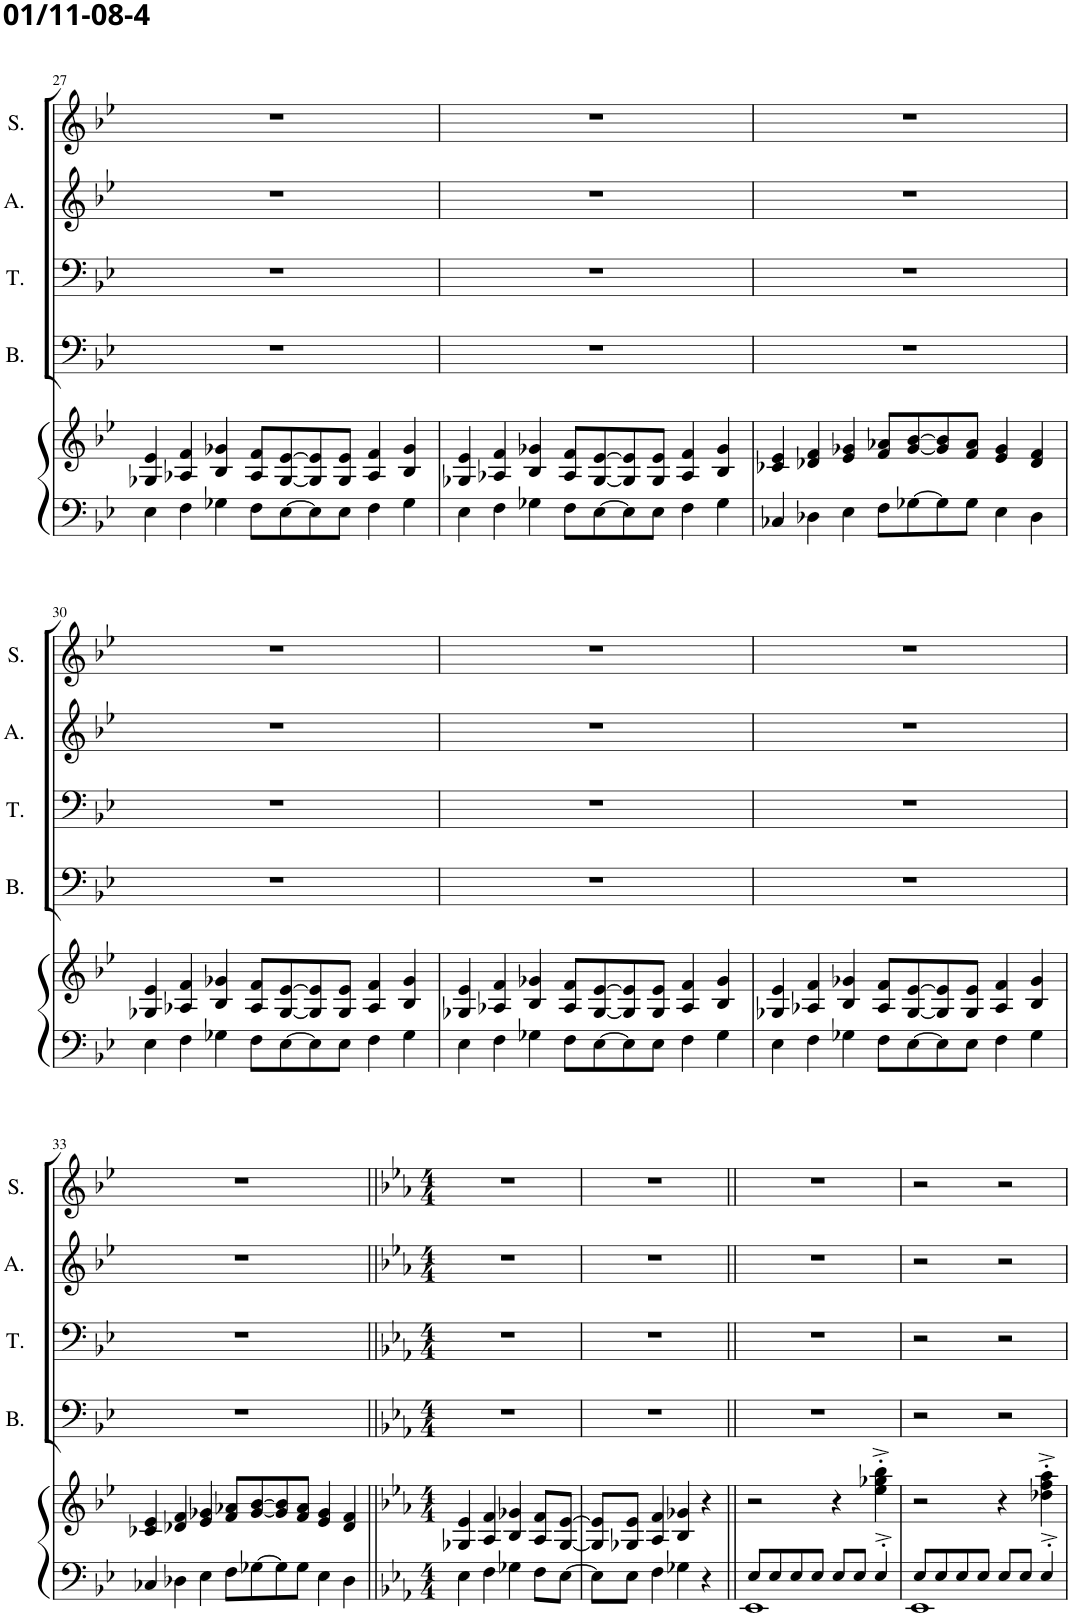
**kern	**kern	**kern	**kern	**kern	**kern
*part5	*part5	*part4	*part3	*part2	*part1
*staff6	*staff5	*staff4	*staff3	*staff2	*staff1
*I"Piano	*	*I"Bariton	*I"Tenor	*I"Alt	*I"Sopraan
*I'Pno	*	*I'B.	*I'T.	*I'A.	*I'S.
!!LO:PB:g=z
*clefF4	*clefG2	*clefF4	*clefF4	*clefG2	*clefG2
*k[b-e-]	*k[b-e-]	*k[b-e-]	*k[b-e-]	*k[b-e-]	*k[b-e-]
*M7/4	*M7/4	*M7/4	*M7/4	*M7/4	*M7/4
=27	=27	=27	=27	=27	=27
4E-\	4G-X/ 4e-/	1..r	1..r	1..r	1..r
4F\	4A-X/ 4f/	.	.	.	.
4G-X\	4B-/ 4g-X/	.	.	.	.
8F\L	8A-/ 8f/L	.	.	.	.
[8E-\	[8G-/ [8e-/	.	.	.	.
8E-\]	8G-/] 8e-/]	.	.	.	.
8E-\J	8G-/ 8e-/J	.	.	.	.
4F\	4A-/ 4f/	.	.	.	.
4G-\	4B-/ 4g-/	.	.	.	.
=28	=28	=28	=28	=28	=28
4E-\	4G-X/ 4e-/	1..r	1..r	1..r	1..r
4F\	4A-X/ 4f/	.	.	.	.
4G-X\	4B-/ 4g-X/	.	.	.	.
8F\L	8A-/ 8f/L	.	.	.	.
[8E-\	[8G-/ [8e-/	.	.	.	.
8E-\]	8G-/] 8e-/]	.	.	.	.
8E-\J	8G-/ 8e-/J	.	.	.	.
4F\	4A-/ 4f/	.	.	.	.
4G-\	4B-/ 4g-/	.	.	.	.
=29	=29	=29	=29	=29	=29
4C-X/	4c-X/ 4e-/	1..r	1..r	1..r	1..r
4D-X\	4d-X/ 4f/	.	.	.	.
4E-\	4e-/ 4g-X/	.	.	.	.
8F\L	8f/ 8a-X/L	.	.	.	.
[8G-X\	[8g-/ [8b-/	.	.	.	.
8G-\]	8g-/] 8b-/]	.	.	.	.
8G-\J	8f/ 8a-/J	.	.	.	.
4E-\	4e-/ 4g-/	.	.	.	.
4D-\	4d-/ 4f/	.	.	.	.
!!LO:LB:g=z
=30	=30	=30	=30	=30	=30
4E-\	4G-X/ 4e-/	1..r	1..r	1..r	1..r
4F\	4A-X/ 4f/	.	.	.	.
4G-X\	4B-/ 4g-X/	.	.	.	.
8F\L	8A-/ 8f/L	.	.	.	.
[8E-\	[8G-/ [8e-/	.	.	.	.
8E-\]	8G-/] 8e-/]	.	.	.	.
8E-\J	8G-/ 8e-/J	.	.	.	.
4F\	4A-/ 4f/	.	.	.	.
4G-\	4B-/ 4g-/	.	.	.	.
=31	=31	=31	=31	=31	=31
4E-\	4G-X/ 4e-/	1..r	1..r	1..r	1..r
4F\	4A-X/ 4f/	.	.	.	.
4G-X\	4B-/ 4g-X/	.	.	.	.
8F\L	8A-/ 8f/L	.	.	.	.
[8E-\	[8G-/ [8e-/	.	.	.	.
8E-\]	8G-/] 8e-/]	.	.	.	.
8E-\J	8G-/ 8e-/J	.	.	.	.
4F\	4A-/ 4f/	.	.	.	.
4G-\	4B-/ 4g-/	.	.	.	.
=32	=32	=32	=32	=32	=32
4E-\	4G-X/ 4e-/	1..r	1..r	1..r	1..r
4F\	4A-X/ 4f/	.	.	.	.
4G-X\	4B-/ 4g-X/	.	.	.	.
8F\L	8A-/ 8f/L	.	.	.	.
[8E-\	[8G-/ [8e-/	.	.	.	.
8E-\]	8G-/] 8e-/]	.	.	.	.
8E-\J	8G-/ 8e-/J	.	.	.	.
4F\	4A-/ 4f/	.	.	.	.
4G-\	4B-/ 4g-/	.	.	.	.
!!LO:LB:g=z
=33	=33	=33	=33	=33	=33
4C-X/	4c-X/ 4e-/	1..r	1..r	1..r	1..r
4D-X\	4d-X/ 4f/	.	.	.	.
4E-\	4e-/ 4g-X/	.	.	.	.
8F\L	8f/ 8a-X/L	.	.	.	.
[8G-X\	[8g-/ [8b-/	.	.	.	.
8G-\]	8g-/] 8b-/]	.	.	.	.
8G-\J	8f/ 8a-/J	.	.	.	.
4E-\	4e-/ 4g-/	.	.	.	.
4D-\	4d-/ 4f/	.	.	.	.
=34||	=34||	=34||	=34||	=34||	=34||
*k[b-e-a-]	*k[b-e-a-]	*k[b-e-a-]	*k[b-e-a-]	*k[b-e-a-]	*k[b-e-a-]
*M4/4	*M4/4	*M4/4	*M4/4	*M4/4	*M4/4
4E-\	4G-X/ 4e-/	1r	1r	1r	1r
4F\	4A-/ 4f/	.	.	.	.
4G-X\	4B-/ 4g-X/	.	.	.	.
8F\L	8A-/ 8f/L	.	.	.	.
[8E-\J	[8G-/ [8e-/J	.	.	.	.
=35	=35	=35	=35	=35	=35
8E-\L]	8G-/] 8e-/]L	1r	1r	1r	1r
8E-\J	8G-X/ 8e-/J	.	.	.	.
4F\	4A-/ 4f/	.	.	.	.
4G-X\	4B-/ 4g-X/	.	.	.	.
4r	4r	.	.	.	.
=36||	=36||	=36||	=36||	=36||	=36||
*^	*	*	*	*	*
8E-/L	1EE-	2r	1r	1r	1r	1r
8E-/	.	.	.	.	.	.
8E-/	.	.	.	.	.	.
8E-/J	.	.	.	.	.	.
8E-/L	.	4r	.	.	.	.
8E-/J	.	.	.	.	.	.
4E-'^/	.	4ee-\'^ 4gg-X\'^ 4bb-\'^	.	.	.	.
=37	=37	=37	=37	=37	=37	=37
8E-/L	1EE-	2r	2r	2r	2r	2r
8E-/	.	.	.	.	.	.
8E-/	.	.	.	.	.	.
8E-/J	.	.	.	.	.	.
8E-/L	.	4r	2r	2r	2r	2r
8E-/J	.	.	.	.	.	.
4E-'^/	.	4dd-X\'^ 4ff\'^ 4aa-\'^	.	.	.	.
*v	*v	*	*	*	*	*
=	=	=	=	=	=
*-	*-	*-	*-	*-	*-
